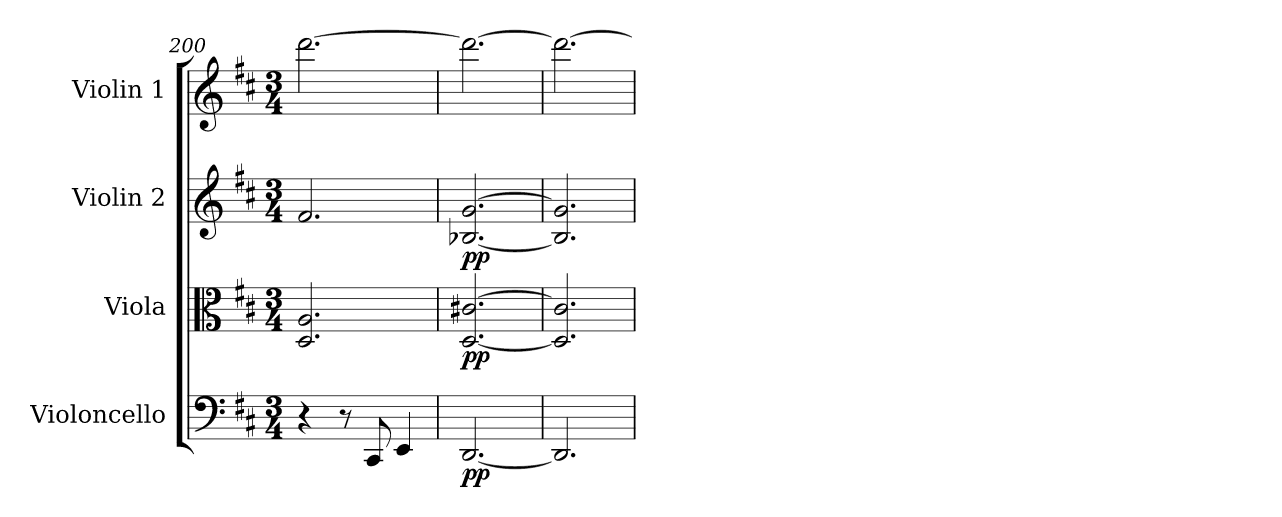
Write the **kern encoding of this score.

**kern	**dynam	**kern	**dynam	**kern	**dynam	**kern
*part4	*part4	*part3	*part3	*part2	*part2	*part1
*staff4	*staff4	*staff3	*staff3	*staff2	*staff2	*staff1
*I"Violoncello	*	*I"Viola	*	*I"Violin 2	*	*I"Violin 1
*I'Vc	*	*I'Vla	*	*I'Vln	*	*I'Vln
*clefF4	*	*clefC3	*	*clefG2	*	*clefG2
*k[f#c#]	*	*k[f#c#]	*	*k[f#c#]	*	*k[f#c#]
*M3/4	*	*M3/4	*	*M3/4	*	*M3/4
=200	=200	=200	=200	=200	=200	=200
4r	.	2.D/ 2.A/	.	2.f#/	.	[2.ddd\
8r	.	.	.	.	.	.
8CC#/	.	.	.	.	.	.
4EE/	.	.	.	.	.	.
=201	=201	=201	=201	=201	=201	=201
!	!LO:DY:b	!	!LO:DY:b	!	!LO:DY:b	!
[2.DD/	pp	[2.D/ [2.c#X/	pp	[2.B-X/ [2.g/	pp	2.ddd\_
=202	=202	=202	=202	=202	=202	=202
2.DD/]	.	2.D/] 2.c#/]	.	2.B-/] 2.g/]	.	2.ddd\_
=	=	=	=	=	=	=
*-	*-	*-	*-	*-	*-	*-
